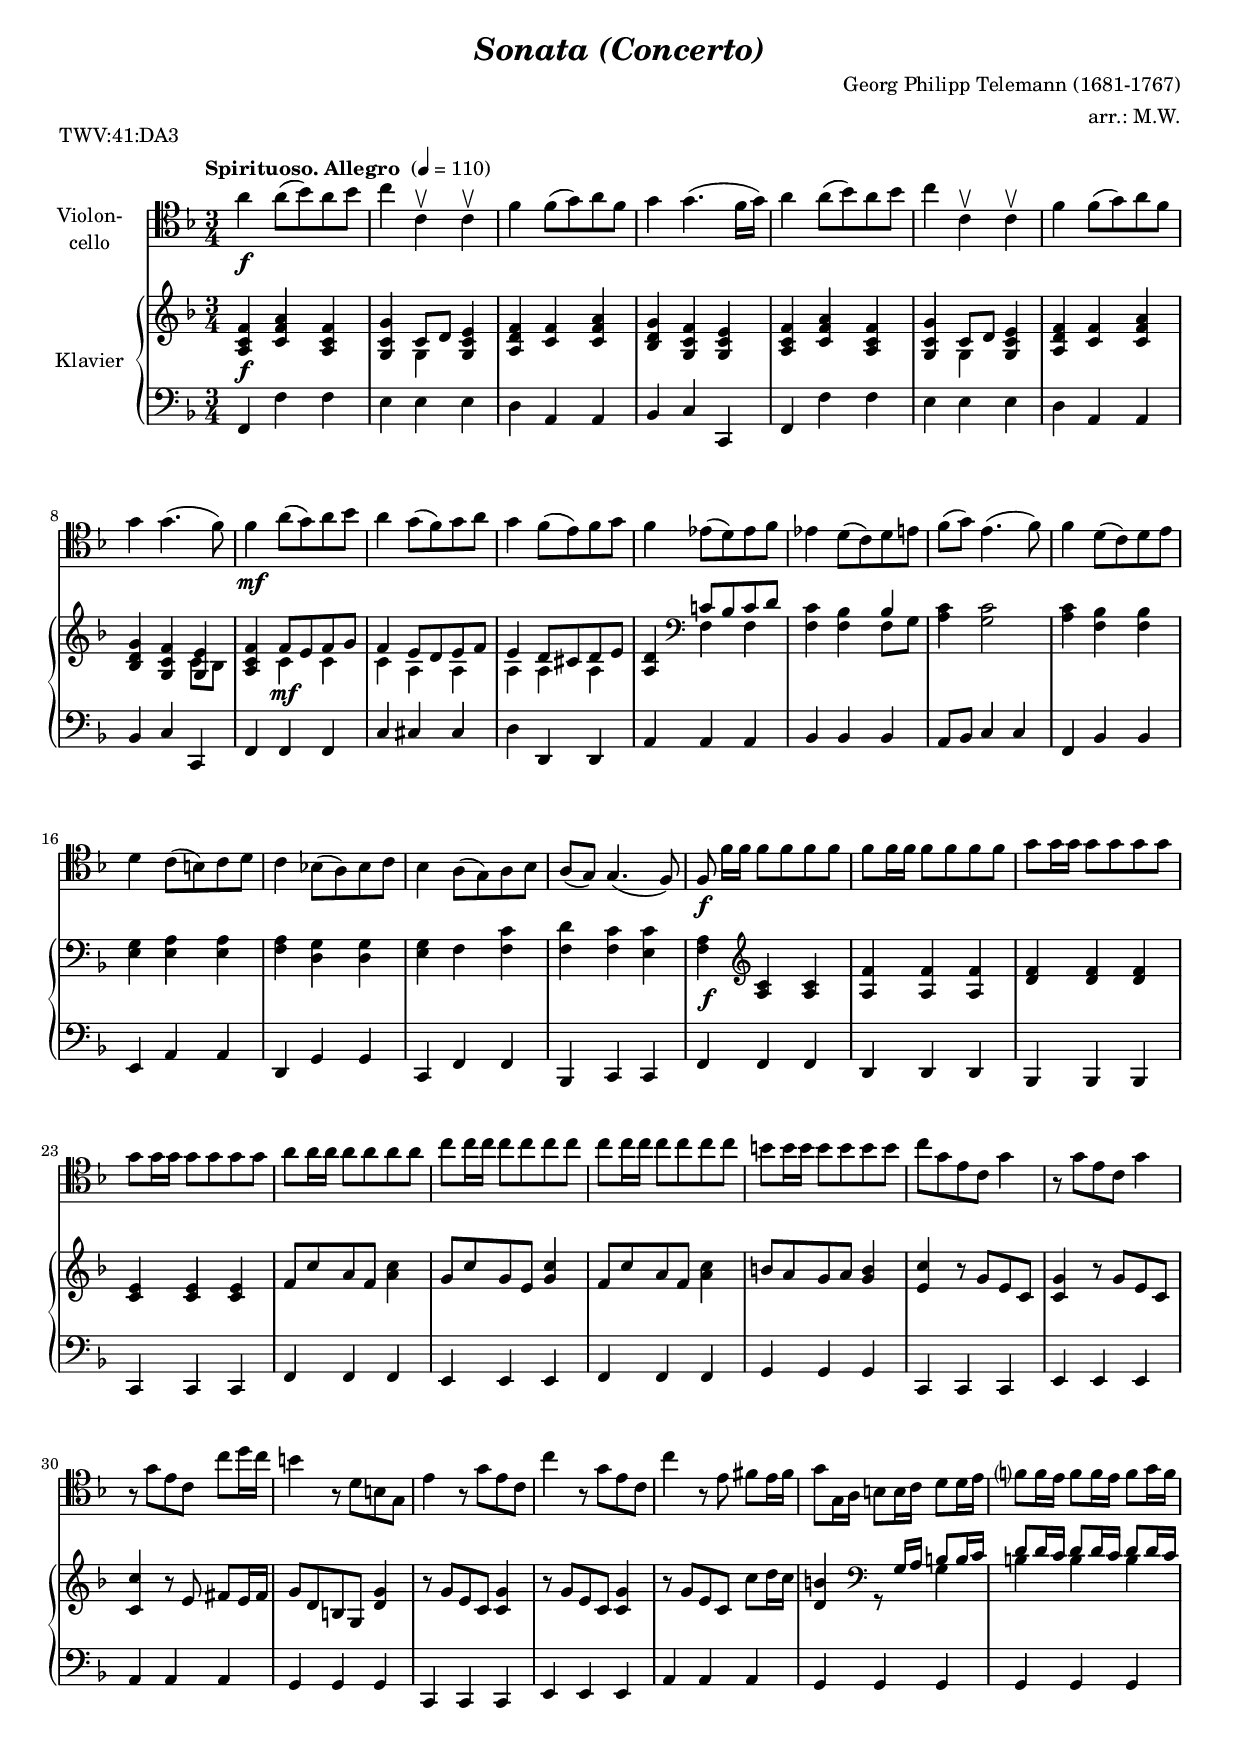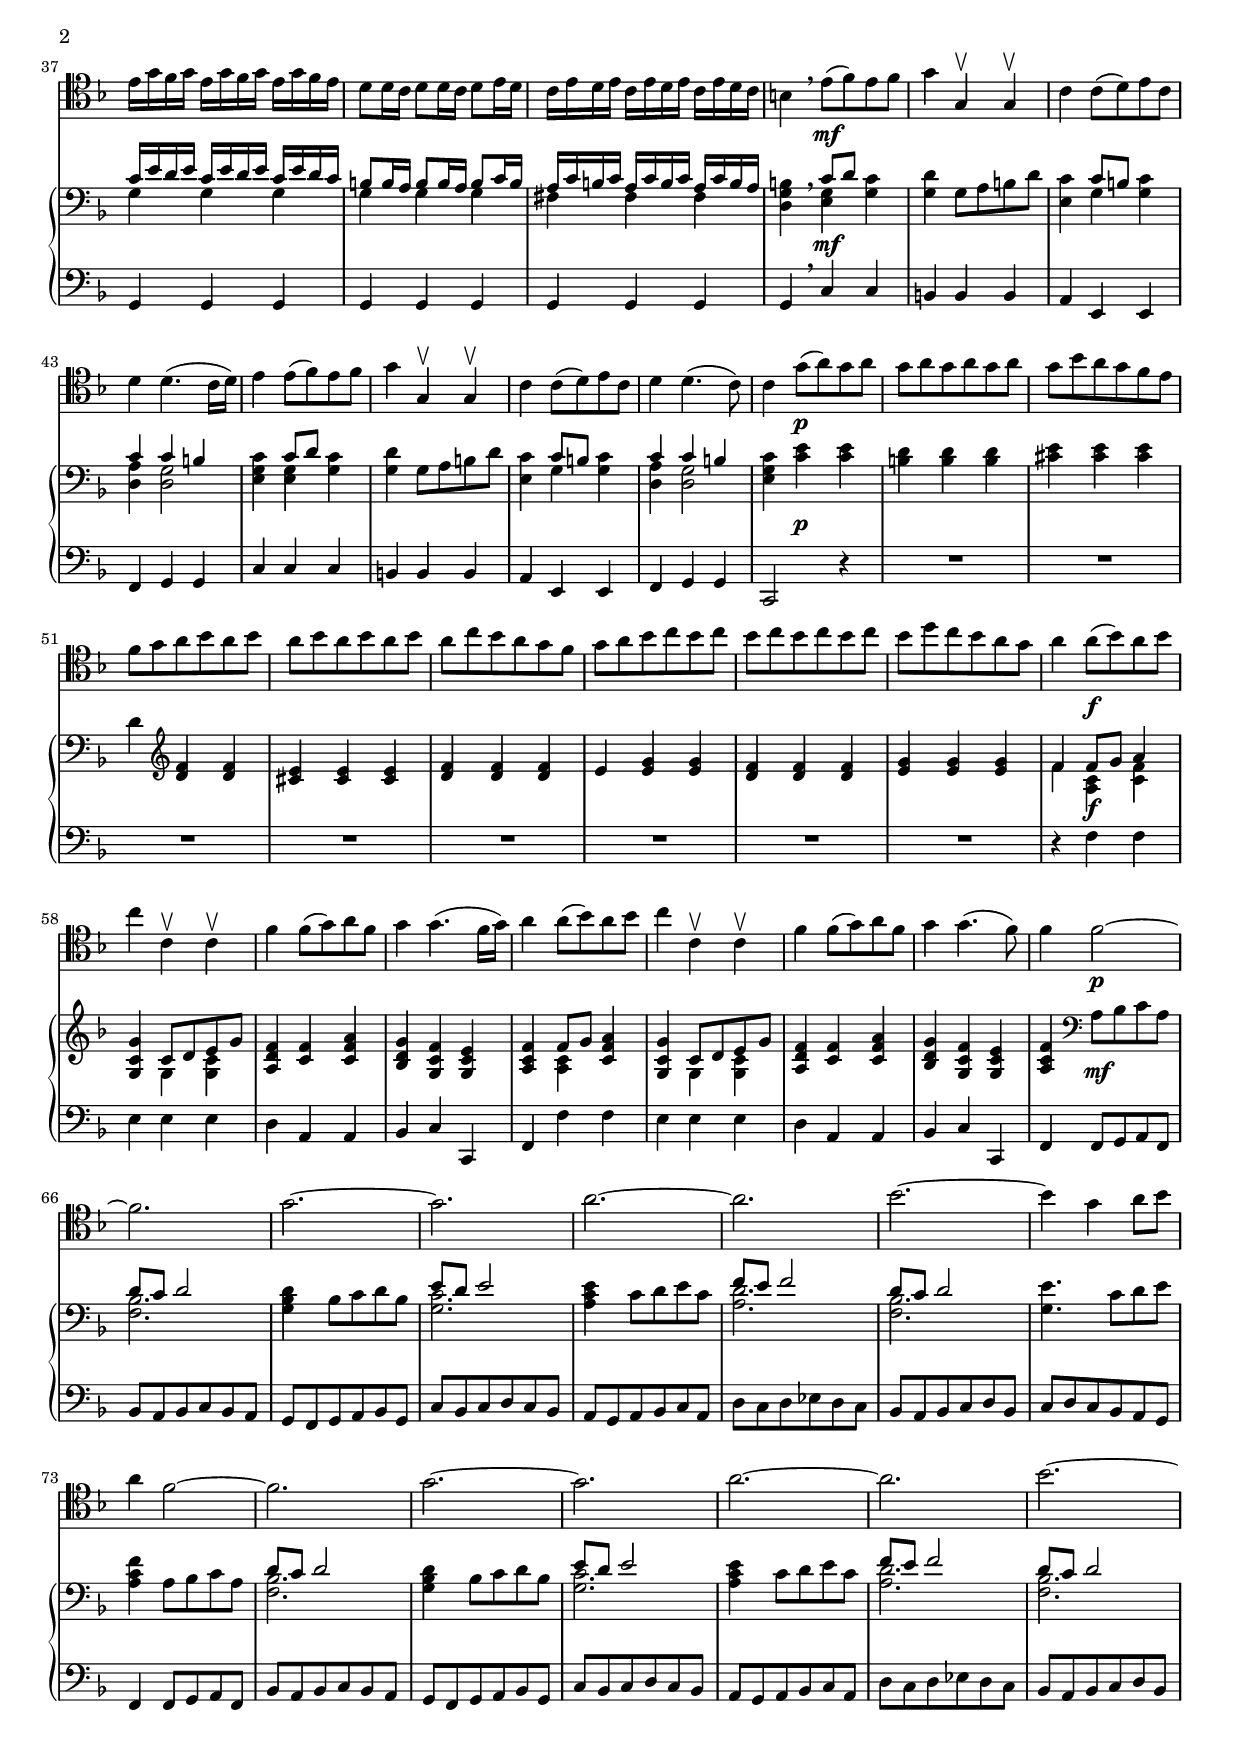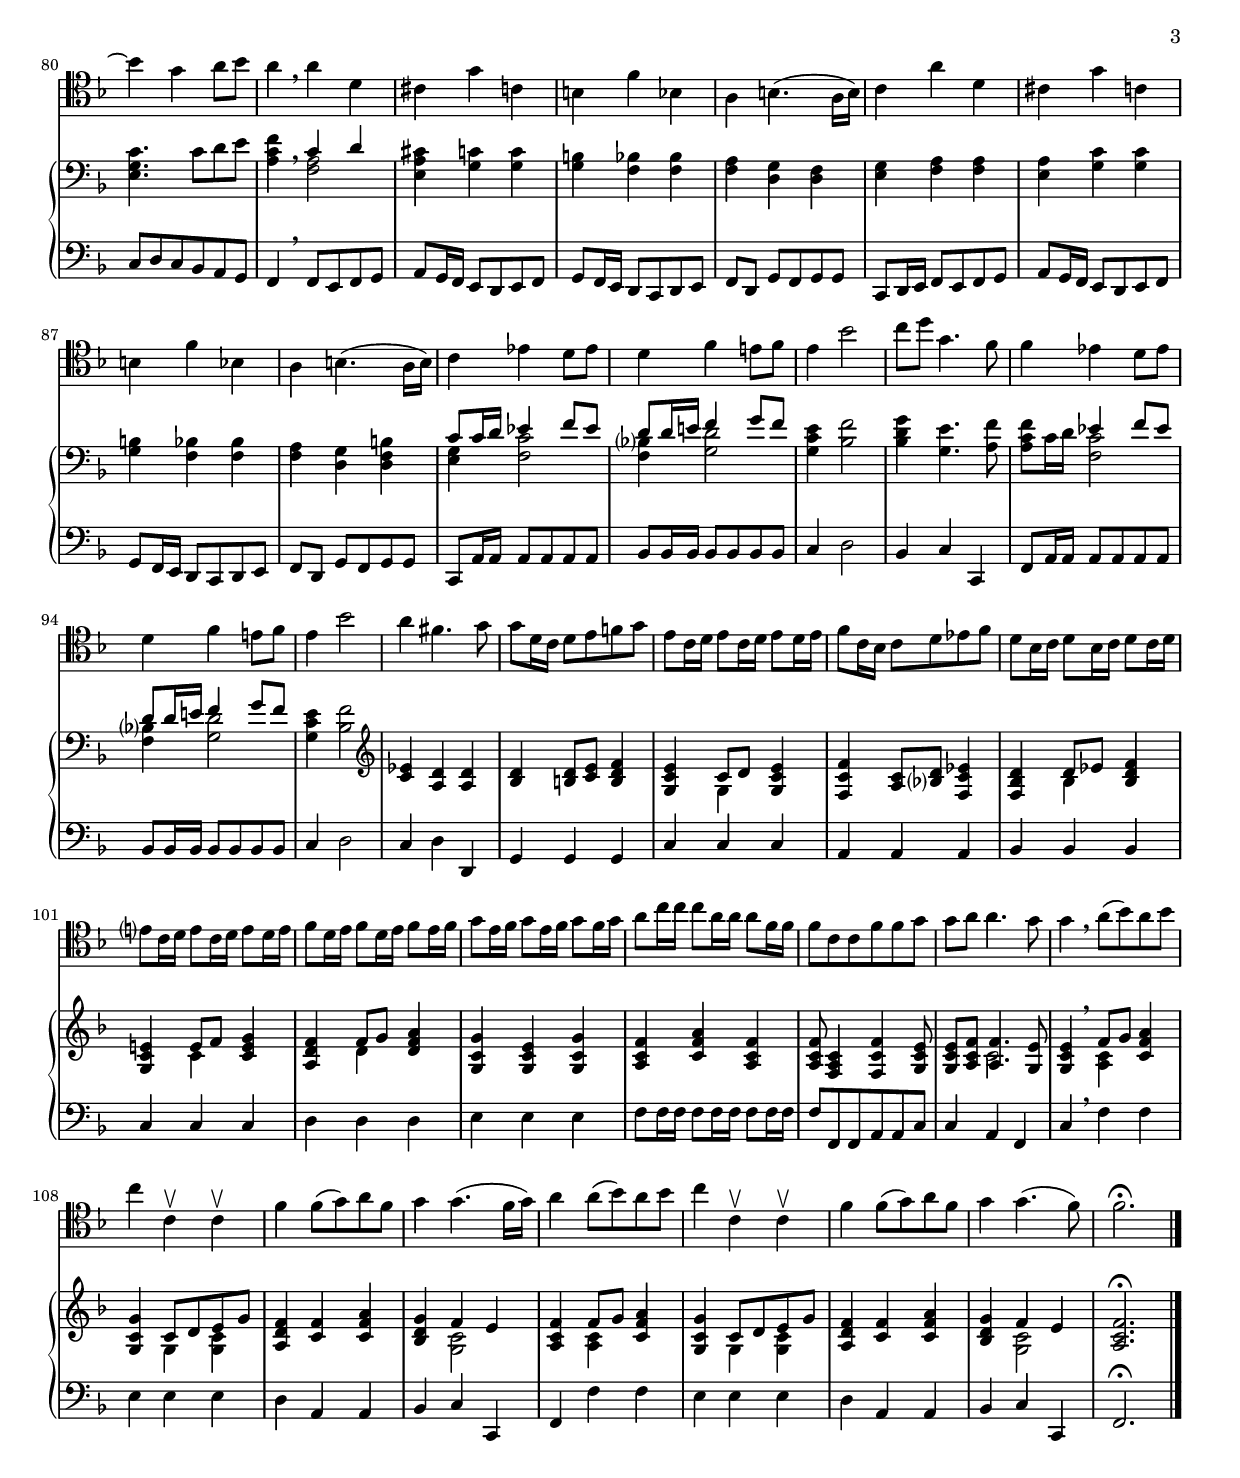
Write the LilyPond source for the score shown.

\version "2.14.2"
\include "deutsch.ly"

#(set-global-staff-size 17.35)

\header {
  title     = \markup \bold \italic "Sonata (Concerto)"
  composer  = "Georg Philipp Telemann (1681-1767)"
  arranger  = "arr.: M.W."
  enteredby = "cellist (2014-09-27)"
  piece     = "TWV:41:DA3"
}

voiceconsts = {
  \key f \major
  \time 3/4
  \tempo "Spirituoso. Allegro " 4=110
  \numericTimeSignature
  \compressFullBarRests
  % \set tupletSpannerDuration = #(ly:make-moment 1 4)
}

miba = "string ensemble 1"
mikl = "harpsichord"

vdy = {
  s4\f s2
  s2.
  s
  s
  s  
  s
  s

  s
  s4 s\mf s
  s2.
  s
  s
  s
  s
  s

  s
  s
  s
  s
  s4\f s2
  s2.
  s
  s

  s
  s
  s
  s
  s
  s
  s

  s
  s
  s
  s
  s
  s

  s
  s
  s
  s4 s\mf s

  s2.
  s
  s  
  s
  s  
  s
  s  
  s4 s\p s

  s2.
  s
  s  
  s
  s  
  s
  s
  s

  s4 s\f s
  s2.
  s
  s  
  s
  s  
  s
  s

  s4 s\mf s
}

va = \relative c'' {
   \voiceconsts
   \clef "tenor"

   a4\f a8( b) a b
   c4 c,\upbow c\upbow
   f f8( g) a f
   g4 g4.( f16 g)
   a4 a8( b) a b
   c4 c,\upbow c\upbow
   f f8( g) a f

   g4 g4.( f8)
   f4\mf a8( g) a b
   a4 g8( f) g a
   g4 f8( e) f g
   f4 es8( d) es f
   es4 d8( c) d e
   f( g) e4.( f8)
   f4 d8( c) d e

   d4 c8( h) c d
   c4 b!8( a) b c
   b4 a8( g) a b
   a8( g) g4.( f8)
   f8\f f'16[ f] f8 f f f
   f f16 f f8 f f f
   g g16 g g8 g g g
   g g16 g g8 g g g

   a a16 a a8 a a a
   c c16 c c8 c c c
   c c16 c c8 c c c
   h h16 h h8 h h h
   c g e c g'4
   r8 g e c g'4
   r8 g[ e c] c' d16 c

   h4 r8 d, h g
   e'4 r8 g e c
   c'4 r8 g e c
   c'4 r8 e, fis e16 fis
   g8 g,16 a h8 h16 c d8 d16 e
   f?8 f16 e f8 f16 e f8 g16 f

   e g f g e g f g e g f e
   d8 d16 c d8 d16 c d8 e16 d
   c e d e c e d e c e d c
   h4 \breathe e8(\mf f) e f

   g4 g,\upbow g\upbow
   c c8( d) e c
   d4 d4.( c16 d)
   e4 e8( f) e f
   g4 g,\upbow g\upbow
   c c8( d) e c
   d4 d4.( c8)
   c4 g'8(\p a) g a

   g a g a g a
   g b a g f e
   f g a b a b
   a b a b a b
   a c b a g f
   g a b c b c
   b c b c b c
   b d c b a g

   a4 a8(\f b) a b
   c4 c,\upbow c\upbow
   f f8( g) a f
   g4 g4.( f16 g)
   a4 a8( b) a b
   c4 c,\upbow c\upbow
   f f8( g) a f
   g4 g4.( f8)

   f4 f2~\p
   f2.
   g2.~
   g
   a~
   a

   b~
   b4 g a8 b
   a4 f2~
   f2.
   g~
   g

   a~
   a
   b~
   b4 g a8 b
   a4 \breathe a d,
   cis g' c,

   h f' b,
   a h4.( a16 h)
   c4 a' d,
   cis g' c,
   h f' b,
   a h4.( a16 h)

   c4 es d8 es
   d4 f e!8 f
   e4 b'2
   c8 d g,4. f8
   f4 es d8 es
   d4 f e!8 f
   e4 b'2

   a4 fis4. g8
   g d16 c d8 e f! g
   e c16 d e8 c16 d e8 d16 e
   f8 c16 b c8 d es f
   d b16 c d8 b16 c d8 c16 d
   e?8 c16 d e8 c16 d e8 d16 e

   f8 d16 e f8 d16 e f8 e16 f
   g8 e16 f g8 e16 f g8 f16 g
   a8 c16 c c8 a16 a a8 f16 f
   f8 c c f f g
   g a a4. g8
   g4 \breathe a8( b) a b

   c4 c,\upbow c\upbow
   f f8( g) a f
   g4 g4.( f16 g)
   a4 a8( b) a b
   c4 c,\upbow c\upbow
   f f8( g) a f
   g4 g4.( f8)
   f2.\fermata \bar "|."
}

vb = \relative c' {
   \voiceconsts

   <a c f>4 <c f a> <a c f>
   <g c g'> << { c8[ d] } \\ g,4 >> <g c e>
   <a d f> <c f> <c f a>
   <b d g> <g c f> <g c e>
   <a c f> <c f a> <a c f>
   <g c g'> << { c8[ d] } \\ g,4 >> <g c e>
   <a d f> <c f> <c f a>

   <b d g> <g c f> << <g e'> \\ { c8 b } >>
   <a c f>4 << { f'8 e f g } \\ { c,4 c } >>
   << { f e8 d e f } \\ { c4 a a } >>
   << { e' d8 cis d e } \\ { a,4 a a } >>
   <a d> \clef "bass" << { c!8 b c d } \\ { f,4 f } >>
   <f c'> <f b> << b \\ { f8 g } >>
   <a c>4 <g c>2
   <a c>4 <f b> <f b>

   <e g> <e a> <e a>
   <f a> <d g> <d g>
   <e g> f <f c'>
   <f d'> <f c'> <e c'>
   <f a> \clef "treble" <a c> <a c>
   <a f'> <a f'> <a f'>
   <d f> <d f> <d f>
   <c e> <c e> <c e>

   f8 c' a f <a c>4
   g8 c g e <g c>4
   f8 c' a f <a c>4
   h8 a g a <g h>4
   <e c'> r8 g e c
   <c g'>4 r8 g' e c
   <c c'>4 r8 e fis e16 fis

   g8 d h g <d' g>4
   r8 g e c <c g'>4
   r8 g' e c <c g'>4
   r8 g'[ e c] c' d16 c
   <d, h'>4 \clef "bass" << { s8 g,16 a h8 h16 c } \\ { r8 s g4 } >>
   << { d'8 d16 c d8 d16 c d8 d16 c } \\ { h4 h h } >>

   << { c16 e d e c e d e c e d c } \\ { g4 g g } >>
   << { h8 h16 a h8 h16 a h8 c16 h } \\ { g4 g g } >>
   << { a16 c h c a c h c a c h a } \\ { fis4 fis fis } >>
   <d g h> \breathe << { c'8[ d] } \\ <e, g>4 >> <g c>

   <g d'> g8 a h d
   <e, c'>4 << { c'8[ h] } \\ g4 >> <g c>
   << { c c h } \\ { <d, a'> <d g>2 } >>
   <e g c>4 << { c'8[ d] } \\ <e, g>4 >> <g c>
   <g d'> g8 a h d
   <e, c'>4 << { c'8[ h] } \\ g4 >> <g c>
   << { c c h } \\ { <d, a'> <d g>2 } >>
   <e g c>4 <c' e> <c e>   

   <h d> <h d> <h d>
   <cis e> <cis e> <cis e>
   d \clef "treble" <d f> <d f>
   <cis e> <cis e> <cis e>
   <d f> <d f> <d f>
   e <e g> <e g>
   <d f> <d f> <d f>
   <e g> <e g> <e g>

   << { f f8 g a4 } \\ { f <a, c> <c f> } >>
   <g c g'> << { c8 d e g } \\ { g,4 <g c> } >>
   <a d f> <c f> <c f a>
   <b d g> <g c f> <g c e>
   <a c f> << { f'8[ g] } \\ <a, c>4 >> <c f a>
   <g c g'> << { c8 d e g } \\ { g,4 <g c> } >>
   <a d f> <c f> <c f a>
   <b d g> <g c f> <g c e>

   <a c f> \clef "bass" a8 b c a
   << { d8 c d2 } \\ <f, b>2. >>
   <g b d>4 b8 c d b
   << { e d e2 } \\ <g, c>2. >>
   <a c e>4 c8 d e c
   << { f e f2 } \\ <a, d>2. >>

   << { d8 c d2 } \\ <f, b>2. >>
   <g e'>4. c8 d e
   <a, c f>4 a8 b c a
   << { d c d2 } \\ <f, b>2. >>
   <g b d>4 b8 c d b
   << { e d e2 } \\ <g, c>2. >>

   <a c e>4 c8 d e c
   << { f e f2 } \\ <a, d>2. >>
   << { d8 c d2 } \\ <f, b>2. >>
   <e g c>4. c'8 d e
   <a, c f>4 \breathe << { c d } \\ <f, a>2 >>
   <e a cis>4 <g c> <g c>

   <g h> <f b> <f b>
   <f a> <d g> <d f>
   <e g> <f a> <f a>
   <e a> <g c> <g c>
   <g h> <f b> <f b>
   <f a> <d g> <d f h>

   << { c'8 c16 d es4 f8 es } \\ { <e, g>4 <f c'>2 } >>
   << { d'8 d16 e! f4 g8 f } \\ { <f, b?>4 <g d'>2 } >>
   <g c e>4 <b f'>2
   <b d g>4 <g e'>4. <a f'>8
   <a c f> c16 d << { es4 f8 es } \\ <f, c'>2 >>
   << { d'8 d16 e! f4 g8 f } \\ { <f, b?>4 <g d'>2 } >>
   <g c e>4 <b f'>2 \clef "treble"

   <c es>4 <a d> <a d>
   <b d> <h d>8 <c e> <h d f>4
   <g c e> << { c8[ d] } \\ g,4 >> <g c e>
   <f c' f> <a c>8 <b? d> <f c' es>4
   <f b d> << { d'8[ es] } \\ b4 >> <b d f>
   <g c e!> << { e'8[ f] } \\ c4 >> <c e g>

   <a d f> << { f'8[ g] } \\ d4 >> <d f a>
   <g, c g'> <g c e> <g c g'>
   <a c f> <c f a> <a c f>
   <a c f>8 <f a c>4 <f c' f> <g c e>8
   <g c e> <a c f> << { <a f'>4. <g e'>8 } \\ c2 >>
   <g c e>4 \breathe << { f'8[ g] } \\ <a, c>4 >> <c f a>

   <g c g'> << { c8 d e g } \\ { g,4 <g c> } >>
   <a d f> <c f> <c f a>
   <b d g> << { f' e } \\ <g, c>2 >>
   <a c f>4 << { f'8[ g] } \\ <a, c>4 >> <c f a>
   <g c g'> << { c8 d e g } \\ { g,4 <g c> } >>
   <a d f> <c f> <c f a>
   <b d g> << { f' e } \\ <g, c>2 >>
   <a c f>2.\fermata \bar "|."
}

vc = \relative c {
   \voiceconsts
   \clef "bass"

   f,4 f' f
   e e e
   d a a
   b c c,
   f f' f
   e e e
   d a a

   b c c,
   f f f
   c' cis cis
   d d, d
   a' a a
   b b b
   a8 b c4 c
   f, b b

   e, a a
   d, g g
   c, f f
   b, c c
   f f f
   d d d
   b b b
   c c c

   f f f
   e e e
   f f f
   g g g
   c, c c
   e e e
   a a a

   g g g
   c, c c
   e e e
   a a a
   g g g
   g g g

   g g g
   g g g
   g g g
   g \breathe c c

   h h h
   a e e
   f g g
   c c c
   h h h
   a e e
   f g g
   c,2 r4

   R2.*8

   r4 f' f
   e e e
   d a a
   b c c,
   f f' f
   e e e
   d a a
   b c c,

   f f8 g a f
   b a b c b a
   g f g a b g
   c b c d c b
   a g a b c a
   d c d es d c

   b a b c d b
   c d c b a g
   f4 f8 g a f
   b a b c b a
   g f g a b g
   c b c d c b

   a g a b c a
   d c d es d c
   b a b c d b
   c d c b a g
   f4 \breathe f8 e f g
   a g16 f e8 d e f

   g f16 e d8 c d e
   f[ d] g f g g
   c, d16 e f8 e f g
   a g16 f e8 d e f
   g f16 e d8 c d e
   f[ d] g f g g

   c, a'16 a a8 a a a
   b b16 b b8 b b b
   c4 d2
   b4 c c,
   f8 a16 a a8 a a a
   b b16 b b8 b b b
   c4 d2

   c4 d d,
   g g g
   c c c
   a a a
   b b b
   c c c

   d d d
   e e e
   f8 f16 f f8 f16 f f8 f16 f
   f8 f, f a a c
   c4 a f
   c' \breathe f f

   e e e
   d a a
   b c c,
   f f' f
   e e e
   d a a
   b c c,
   f2.\fermata \bar "|."
}


music = <<
      \new Staff {
        \set Staff.midiInstrument = \miba
        \set Staff.instrumentName = \markup \center-column { "Violon-" "cello" }
        \transpose f f { \va }
      }

      \new PianoStaff <<
        \set PianoStaff.midiInstrument = \mikl
        \set PianoStaff.instrumentName = \markup \center-column { "Klavier" }
        <<
          \new Staff {
            \transpose e e { \vb }
          }
          \new Dynamics \vdy
          \new Staff {
            \transpose e e { \vc }
          }
        >>
     >>
>>

\book {
  \score {
   \music
    \layout {}
  }

  \score {
    \unfoldRepeats \music

    \midi {
      \context {
        \Score
      }
    }
  }
}
